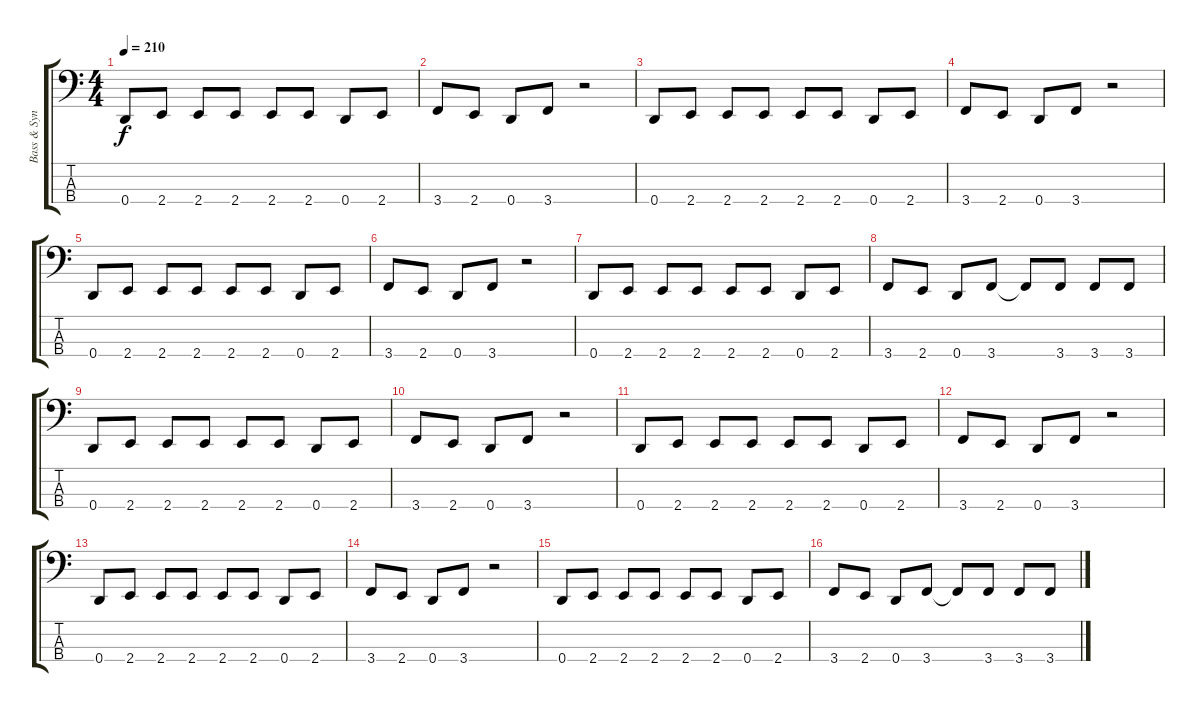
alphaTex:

\track ("Bass & Synth Bass" "Bass & Syn") {instrument electricbasspick}
\staff {score tabs}
\tuning (G2 D2 A1 D1) {hide}
\ts (4 4)
\tempo 210
\clef f4
\ks c
0.4.8{dy f} 2.4.8 2.4.8 2.4.8 2.4.8 2.4.8 0.4.8 2.4.8 |
3.4.8 2.4.8 0.4.8 3.4.8 r.2 |
0.4.8 2.4.8 2.4.8 2.4.8 2.4.8 2.4.8 0.4.8 2.4.8 |
3.4.8 2.4.8 0.4.8 3.4.8 r.2 |
0.4.8 2.4.8 2.4.8 2.4.8 2.4.8 2.4.8 0.4.8 2.4.8 |
3.4.8 2.4.8 0.4.8 3.4.8 r.2 |
0.4.8 2.4.8 2.4.8 2.4.8 2.4.8 2.4.8 0.4.8 2.4.8 |
3.4.8 2.4.8 0.4.8 3.4.8 3.4{t}.8 3.4.8 3.4.8 3.4.8 |
0.4.8 2.4.8 2.4.8 2.4.8 2.4.8 2.4.8 0.4.8 2.4.8 |
3.4.8 2.4.8 0.4.8 3.4.8 r.2 |
0.4.8 2.4.8 2.4.8 2.4.8 2.4.8 2.4.8 0.4.8 2.4.8 |
3.4.8 2.4.8 0.4.8 3.4.8 r.2 |
0.4.8 2.4.8 2.4.8 2.4.8 2.4.8 2.4.8 0.4.8 2.4.8 |
3.4.8 2.4.8 0.4.8 3.4.8 r.2 |
0.4.8 2.4.8 2.4.8 2.4.8 2.4.8 2.4.8 0.4.8 2.4.8 |
3.4.8 2.4.8 0.4.8 3.4.8 3.4{t}.8 3.4.8 3.4.8 3.4.8
